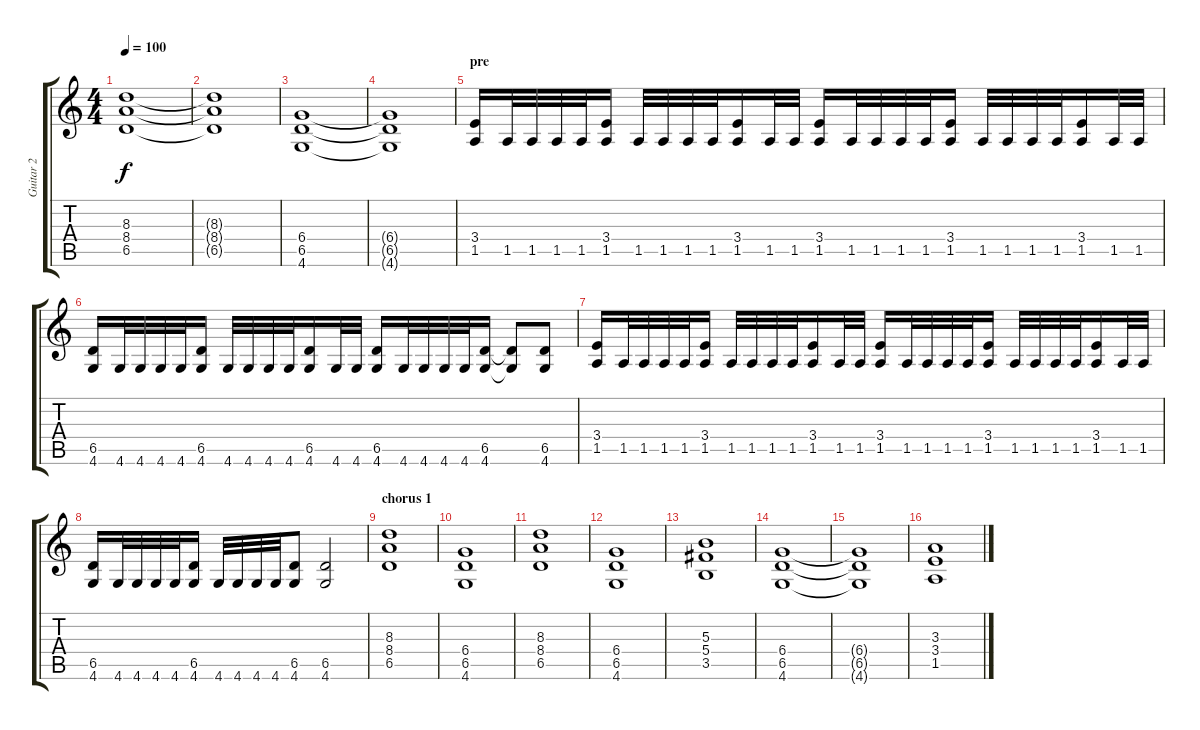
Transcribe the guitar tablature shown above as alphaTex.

\track ("Guitar 2" "Guitar 2") {instrument distortionguitar}
\staff {score tabs}
\tuning (Eb4 Bb3 Gb3 Db3 Ab2 Eb2) {hide}
\ts (4 4)
\tempo 100
\clef g2
\ks c
(8.3 8.4 6.5).1{dy f} |
(8.3{t} 8.4{t} 6.5{t}).1 |
(6.4 6.5 4.6).1 |
(6.4{t} 6.5{t} 4.6{t}).1 |
\section ("" "pre")
(3.4 1.5).16 1.5.32 1.5.32 1.5.32 1.5.32 (3.4 1.5).16 1.5.32 1.5.32 1.5.32 1.5.32 (3.4 1.5).16 1.5.32 1.5.32 (3.4 1.5).16 1.5.32 1.5.32 1.5.32 1.5.32 (3.4 1.5).16 1.5.32 1.5.32 1.5.32 1.5.32 (3.4 1.5).16 1.5.32 1.5.32 |
(6.5 4.6).16 4.6.32 4.6.32 4.6.32 4.6.32 (6.5 4.6).16 4.6.32 4.6.32 4.6.32 4.6.32 (6.5 4.6).16 4.6.32 4.6.32 (6.5 4.6).16 4.6.32 4.6.32 4.6.32 4.6.32 (6.5 4.6).16 (6.5{t} 4.6{t}).8 (6.5 4.6).8 |
(3.4 1.5).16 1.5.32 1.5.32 1.5.32 1.5.32 (3.4 1.5).16 1.5.32 1.5.32 1.5.32 1.5.32 (3.4 1.5).16 1.5.32 1.5.32 (3.4 1.5).16 1.5.32 1.5.32 1.5.32 1.5.32 (3.4 1.5).16 1.5.32 1.5.32 1.5.32 1.5.32 (3.4 1.5).16 1.5.32 1.5.32 |
(6.5 4.6).16 4.6.32 4.6.32 4.6.32 4.6.32 (6.5 4.6).16 4.6.32 4.6.32 4.6.32 4.6.32 (6.5 4.6).8 (6.5 4.6).2 |
\section ("" "chorus 1")
(8.3 8.4 6.5).1 |
(6.4 6.5 4.6).1 |
(8.3 8.4 6.5).1 |
(6.4 6.5 4.6).1 |
(5.3 5.4 3.5).1 |
(6.4 6.5 4.6).1 |
(6.4{t} 6.5{t} 4.6{t}).1 |
(3.3 3.4 1.5).1
